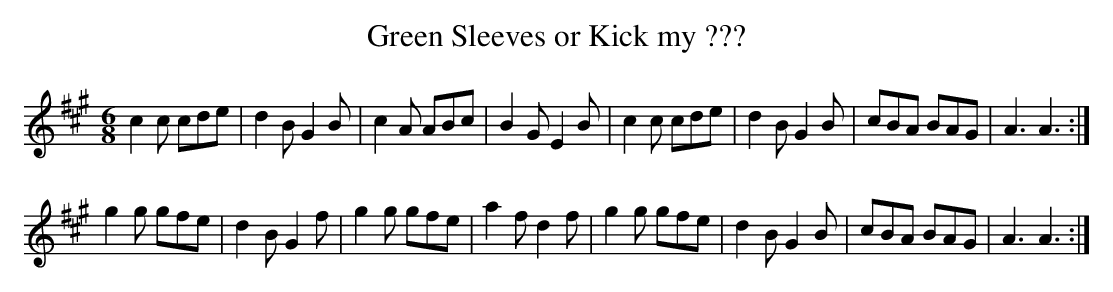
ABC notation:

X:1
T:Green Sleeves or Kick my ???
M:6/8
L:1/8
K:A
c2c cde|d2BG2B|c2A ABc|B2GE2B|c2c cde|d2B G2B|cBA BAG|A3A3:|!
g2g gfe|d2BG2f|g2g gfe|a2fd2f|g2g gfe|d2B G2B|cBA BAG|A3A3:|
